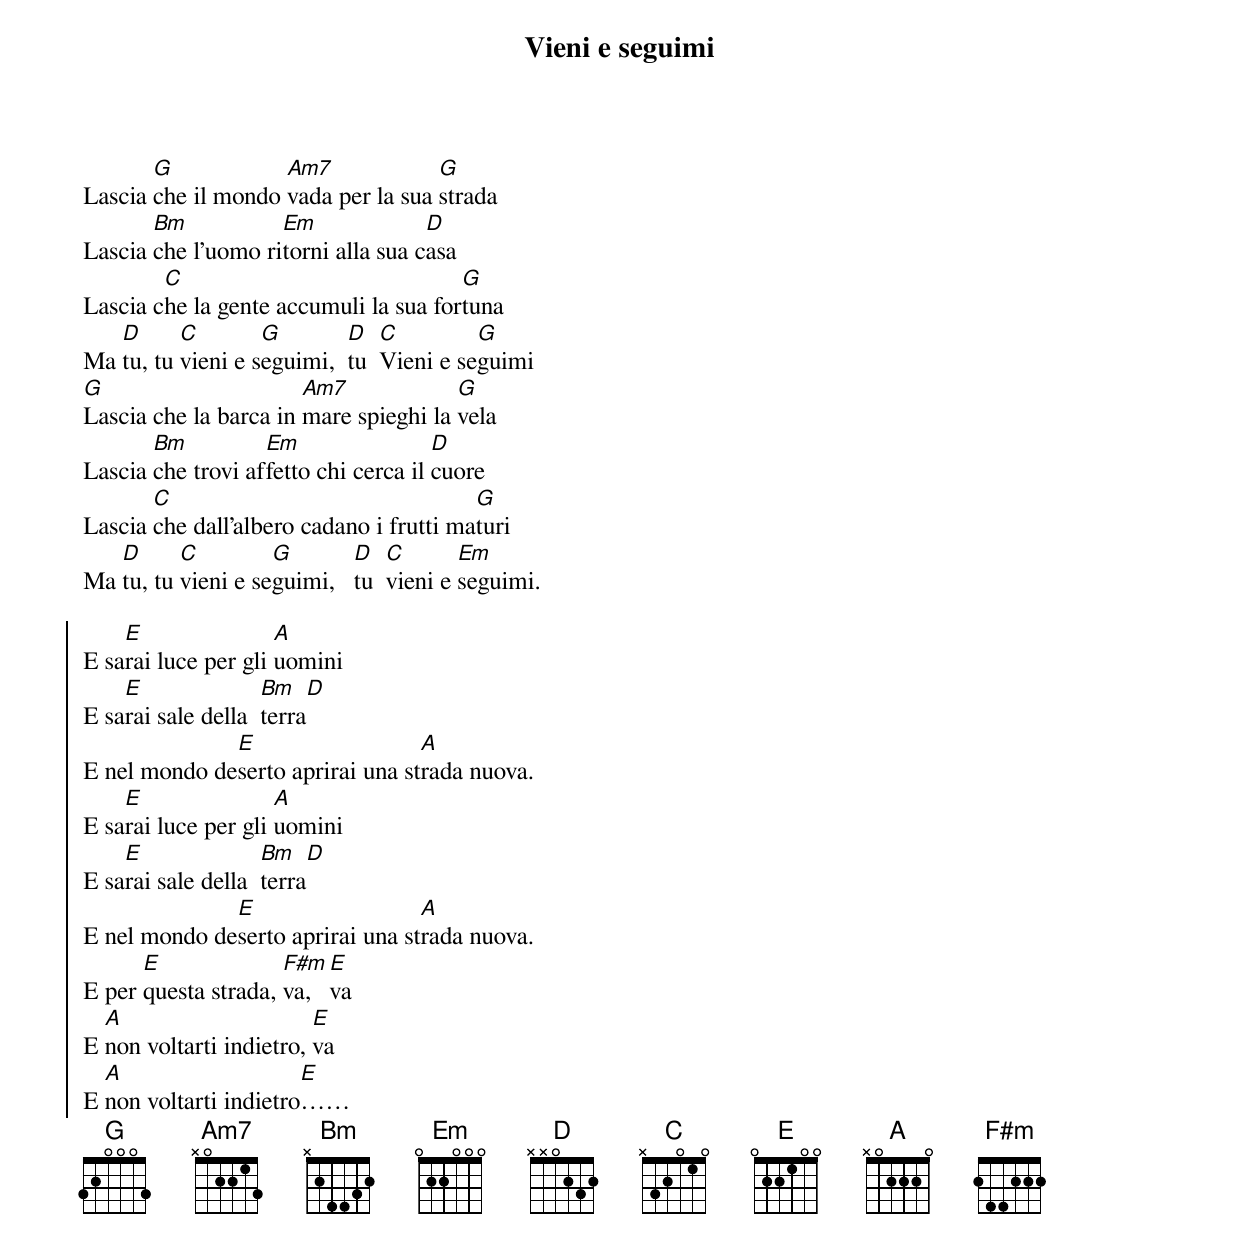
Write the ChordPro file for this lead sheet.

{title:Vieni e seguimi}

Lascia [G]che il mondo [Am7]vada per la sua [G]strada
Lascia [Bm]che l’uomo ri[Em]torni alla sua c[D]asa
Lascia c[C]he la gente accumuli la sua for[G]tuna
Ma [D]tu, tu [C]vieni e s[G]eguimi,  [D]tu  [C]Vieni e se[G]guimi
[G]Lascia che la barca in [Am7]mare spieghi la [G]vela
Lascia [Bm]che trovi af[Em]fetto chi cerca il [D]cuore
Lascia [C]che dall’albero cadano i frutti ma[G]turi
Ma [D]tu, tu [C]vieni e se[G]guimi,   [D]tu  [C]vieni e [Em]seguimi.

{soc}
E sa[E]rai luce per gli [A]uomini
E sa[E]rai sale della  [Bm]terra[D]
E nel mondo de[E]serto aprirai una st[A]rada nuova.
E sa[E]rai luce per gli [A]uomini
E sa[E]rai sale della  [Bm]terra[D]
E nel mondo de[E]serto aprirai una st[A]rada nuova.
E per [E]questa strada, [F#m]va, [E]va
E [A]non voltarti indietro, [E]va
E [A]non voltarti indietro[E]……
{eoc}
